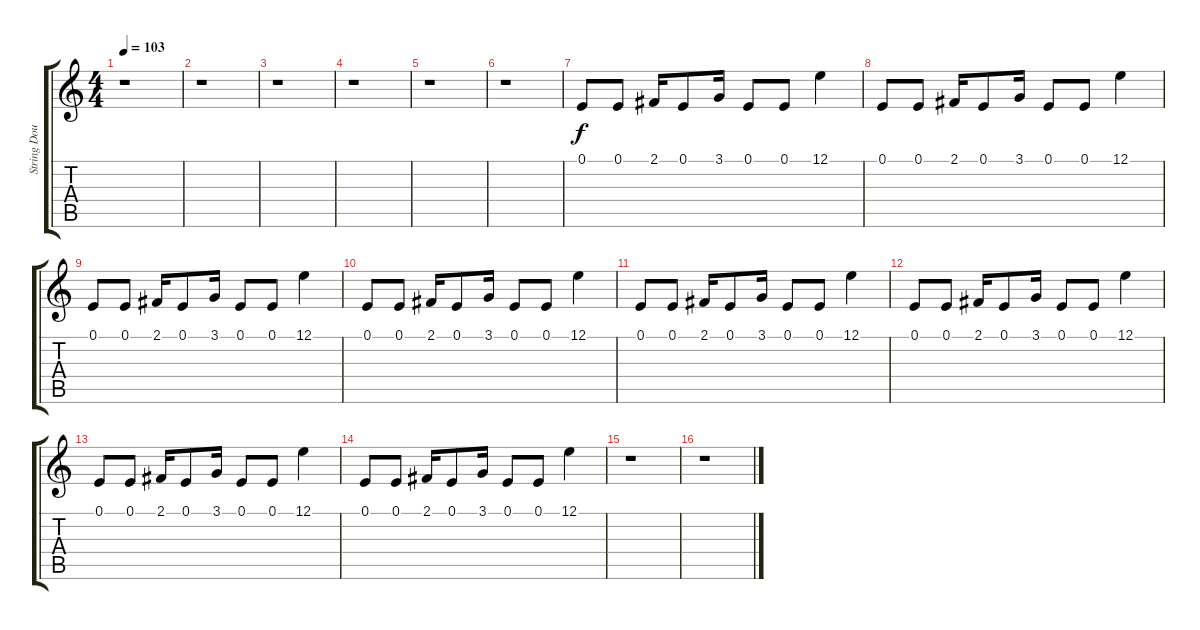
\track ("String Double" "String Dou") {instrument synthstrings2}
\staff {score tabs}
\tuning (E4 B3 G3 D3 A2 E2) {hide}
\ts (4 4)
\tempo 103
\clef g2
\ks c
r.1{dy f} |
r.1 |
r.1 |
r.1 |
r.1 |
r.1 |
0.1.8 0.1.8 2.1.16 0.1.8 3.1.16 0.1.8 0.1.8 12.1.4 |
0.1.8 0.1.8 2.1.16 0.1.8 3.1.16 0.1.8 0.1.8 12.1.4 |
0.1.8 0.1.8 2.1.16 0.1.8 3.1.16 0.1.8 0.1.8 12.1.4 |
0.1.8 0.1.8 2.1.16 0.1.8 3.1.16 0.1.8 0.1.8 12.1.4 |
0.1.8 0.1.8 2.1.16 0.1.8 3.1.16 0.1.8 0.1.8 12.1.4 |
0.1.8 0.1.8 2.1.16 0.1.8 3.1.16 0.1.8 0.1.8 12.1.4 |
0.1.8 0.1.8 2.1.16 0.1.8 3.1.16 0.1.8 0.1.8 12.1.4 |
0.1.8 0.1.8 2.1.16 0.1.8 3.1.16 0.1.8 0.1.8 12.1.4 |
r.1 |
r.1
